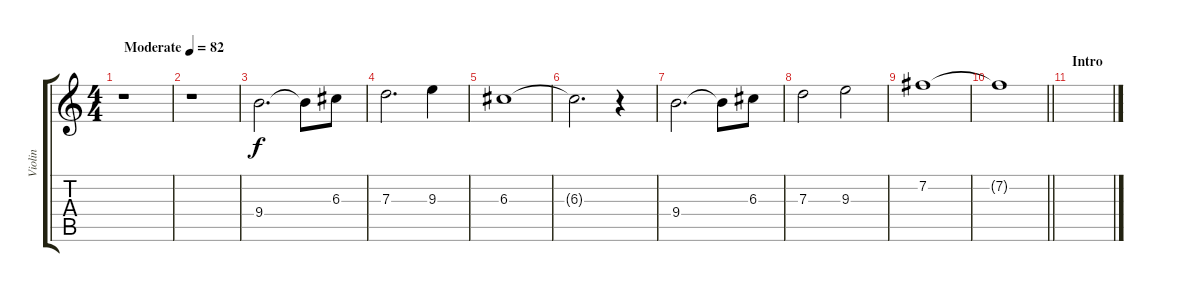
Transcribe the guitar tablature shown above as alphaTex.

\track ("Violin" "Violin") {instrument contrabass}
\staff {score tabs}
\tuning (E4 B3 G3 D3 A2 E2) {hide}
\ts (4 4)
\tempo (82 "Moderate")
\clef g2
\ks c
r.1{dy f instrument contrabass} |
r.1 |
9.4.2{d} 9.4{t}.8 6.3.8 |
7.3.2{d} 9.3.4 |
6.3.1 |
6.3{t}.2{d} r.4 |
9.4.2{d} 9.4{t}.8 6.3.8 |
7.3.2 9.3.2 |
7.2.1 |
\barLineRight lightlight
7.2{t}.1 |
\section ("" "Intro")
